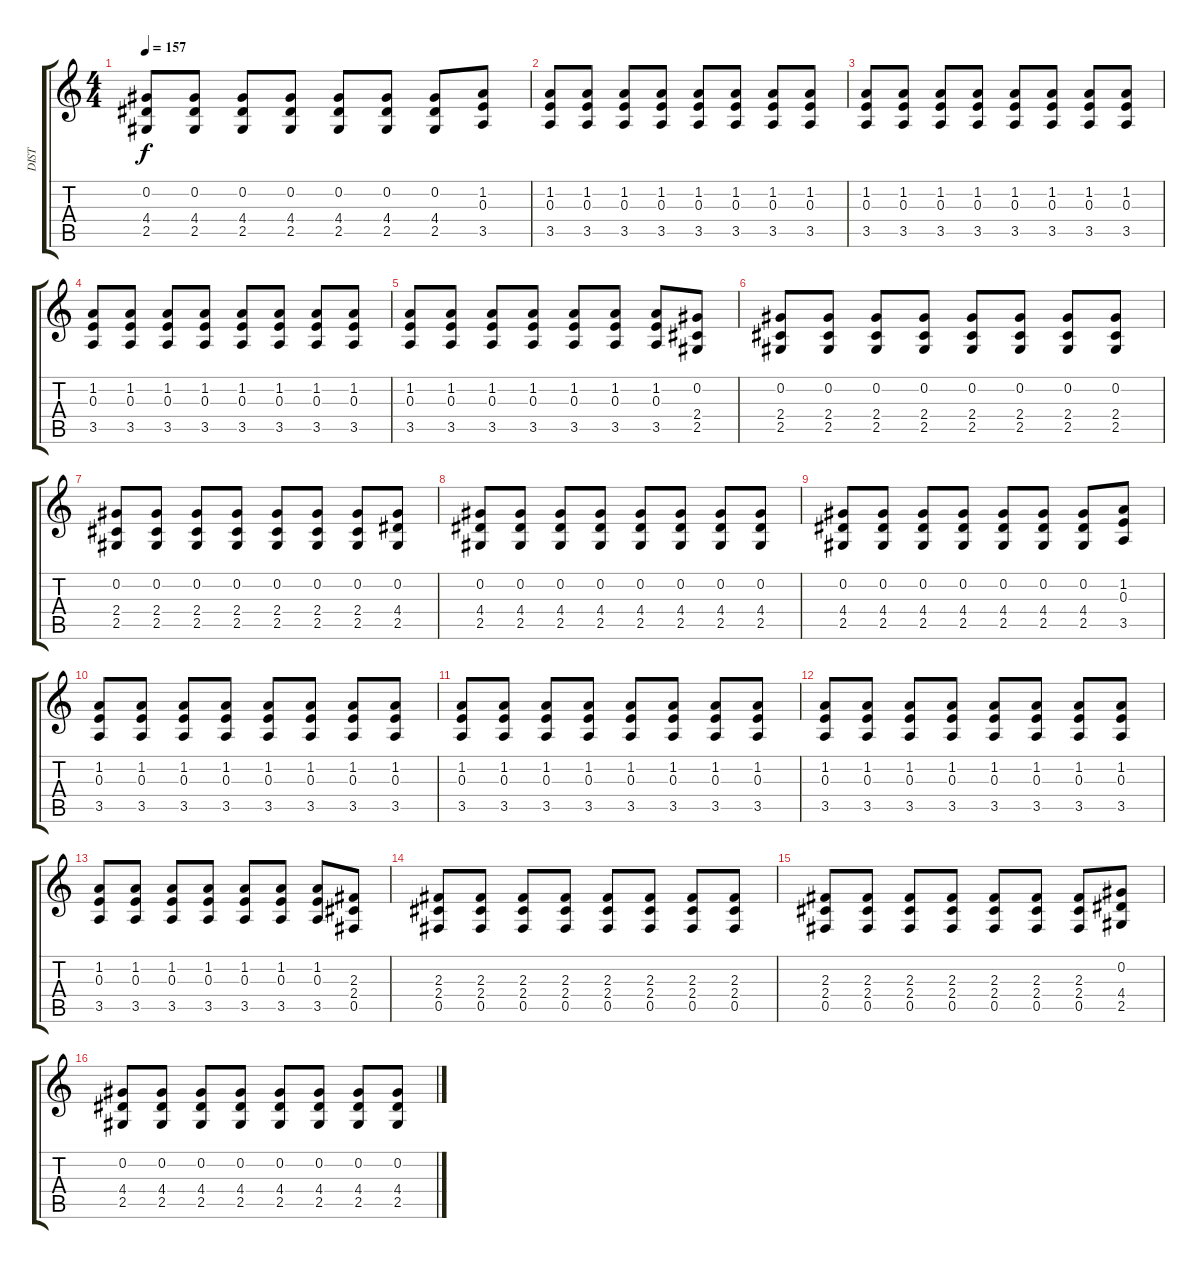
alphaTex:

\track ("DIST" "DIST") {instrument distortionguitar}
\staff {score tabs}
\tuning (Db4 Ab3 E3 B2 Gb2 Db2) {hide}
\ts (4 4)
\tempo 157
\clef g2
\ks c
(0.2 4.4 2.5).8{dy f} (0.2 4.4 2.5).8 (0.2 4.4 2.5).8 (0.2 4.4 2.5).8 (0.2 4.4 2.5).8 (0.2 4.4 2.5).8 (0.2 4.4 2.5).8 (1.2 0.3 3.5).8 |
(1.2 0.3 3.5).8 (1.2 0.3 3.5).8 (1.2 0.3 3.5).8 (1.2 0.3 3.5).8 (1.2 0.3 3.5).8 (1.2 0.3 3.5).8 (1.2 0.3 3.5).8 (1.2 0.3 3.5).8 |
(1.2 0.3 3.5).8 (1.2 0.3 3.5).8 (1.2 0.3 3.5).8 (1.2 0.3 3.5).8 (1.2 0.3 3.5).8 (1.2 0.3 3.5).8 (1.2 0.3 3.5).8 (1.2 0.3 3.5).8 |
(1.2 0.3 3.5).8 (1.2 0.3 3.5).8 (1.2 0.3 3.5).8 (1.2 0.3 3.5).8 (1.2 0.3 3.5).8 (1.2 0.3 3.5).8 (1.2 0.3 3.5).8 (1.2 0.3 3.5).8 |
(1.2 0.3 3.5).8 (1.2 0.3 3.5).8 (1.2 0.3 3.5).8 (1.2 0.3 3.5).8 (1.2 0.3 3.5).8 (1.2 0.3 3.5).8 (1.2 0.3 3.5).8 (0.2 2.4 2.5).8 |
(0.2 2.4 2.5).8 (0.2 2.4 2.5).8 (0.2 2.4 2.5).8 (0.2 2.4 2.5).8 (0.2 2.4 2.5).8 (0.2 2.4 2.5).8 (0.2 2.4 2.5).8 (0.2 2.4 2.5).8 |
(0.2 2.4 2.5).8 (0.2 2.4 2.5).8 (0.2 2.4 2.5).8 (0.2 2.4 2.5).8 (0.2 2.4 2.5).8 (0.2 2.4 2.5).8 (0.2 2.4 2.5).8 (0.2 4.4 2.5).8 |
(0.2 4.4 2.5).8 (0.2 4.4 2.5).8 (0.2 4.4 2.5).8 (0.2 4.4 2.5).8 (0.2 4.4 2.5).8 (0.2 4.4 2.5).8 (0.2 4.4 2.5).8 (0.2 4.4 2.5).8 |
(0.2 4.4 2.5).8 (0.2 4.4 2.5).8 (0.2 4.4 2.5).8 (0.2 4.4 2.5).8 (0.2 4.4 2.5).8 (0.2 4.4 2.5).8 (0.2 4.4 2.5).8 (1.2 0.3 3.5).8 |
(1.2 0.3 3.5).8 (1.2 0.3 3.5).8 (1.2 0.3 3.5).8 (1.2 0.3 3.5).8 (1.2 0.3 3.5).8 (1.2 0.3 3.5).8 (1.2 0.3 3.5).8 (1.2 0.3 3.5).8 |
(1.2 0.3 3.5).8 (1.2 0.3 3.5).8 (1.2 0.3 3.5).8 (1.2 0.3 3.5).8 (1.2 0.3 3.5).8 (1.2 0.3 3.5).8 (1.2 0.3 3.5).8 (1.2 0.3 3.5).8 |
(1.2 0.3 3.5).8 (1.2 0.3 3.5).8 (1.2 0.3 3.5).8 (1.2 0.3 3.5).8 (1.2 0.3 3.5).8 (1.2 0.3 3.5).8 (1.2 0.3 3.5).8 (1.2 0.3 3.5).8 |
(1.2 0.3 3.5).8 (1.2 0.3 3.5).8 (1.2 0.3 3.5).8 (1.2 0.3 3.5).8 (1.2 0.3 3.5).8 (1.2 0.3 3.5).8 (1.2 0.3 3.5).8 (2.3 2.4 0.5).8 |
(2.3 2.4 0.5).8 (2.3 2.4 0.5).8 (2.3 2.4 0.5).8 (2.3 2.4 0.5).8 (2.3 2.4 0.5).8 (2.3 2.4 0.5).8 (2.3 2.4 0.5).8 (2.3 2.4 0.5).8 |
(2.3 2.4 0.5).8 (2.3 2.4 0.5).8 (2.3 2.4 0.5).8 (2.3 2.4 0.5).8 (2.3 2.4 0.5).8 (2.3 2.4 0.5).8 (2.3 2.4 0.5).8 (0.2 4.4 2.5).8 |
(0.2 4.4 2.5).8 (0.2 4.4 2.5).8 (0.2 4.4 2.5).8 (0.2 4.4 2.5).8 (0.2 4.4 2.5).8 (0.2 4.4 2.5).8 (0.2 4.4 2.5).8 (0.2 4.4 2.5).8
